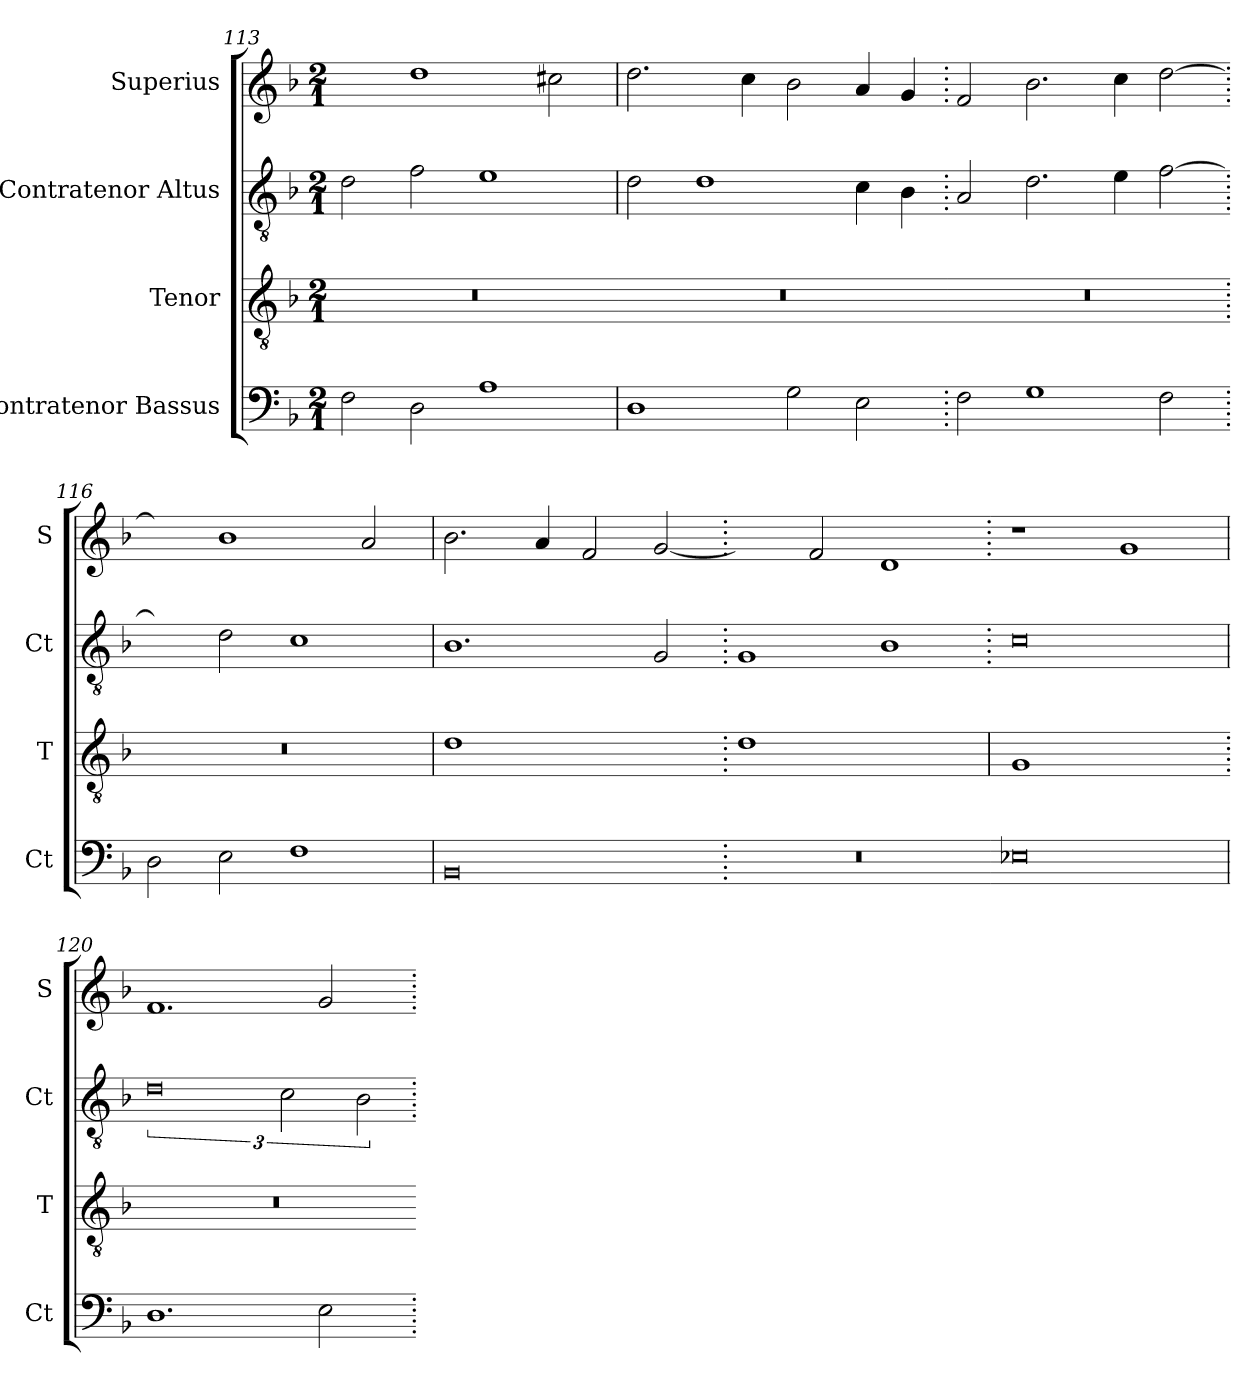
**kern	**kern	**kern	**kern
*part4	*part3	*part2	*part1
*staff4	*staff3	*staff2	*staff1
*I"Contratenor Bassus	*I"Tenor	*I"Contratenor Altus	*I"Superius
*I'Ct	*I'T	*I'Ct	*I'S
*clefF4	*clefGv2	*clefGv2	*clefG2
*k[b-]	*k[b-]	*k[b-]	*k[b-]
*M2/1	*M2/1	*M2/1	*M2/1
=113	=113	=113	=113
!	!LO:N:vis=1	!	!
2F	0r	2d	2ayy]
2D	.	2f	1dd
1A	.	1e	.
.	.	.	2cc#X
=114	=114.	=114	=114
!	!LO:N:vis=1	!	!
1D	0r	2d	2.dd
.	.	1d	.
.	.	.	4cc
2G	.	.	2b-
2E	.	4c	4a
.	.	4B-	4g
=115.	=115	=115.	=115.
!	!LO:N:vis=1	!	!
2F	0r	2A	2f
1G	.	2.d	2.b-
.	.	4e	4cc
2F	.	[2f	[2dd
=116.	=116.	=116.	=116.
!	!LO:N:vis=1	!	!
2D	0r	2fyy]	2ddyy]
2E	.	2d	1b-
1F	.	1c	.
.	.	.	2a
=117	=117	=117	=117
!	!LO:N:vis=1	!	!
0BB-	0d	1.B-	2.b-
.	.	.	4a
.	.	.	2f
.	.	2G	[2g
=118.	=118.	=118.	=118.
!	!LO:N:vis=1	!	!
0r	0d	1G	2gyy]
.	.	.	2f
.	.	1B-	1d
=119.	=119	=119.	=119.
!	!LO:N:vis=1	!	!
0E-X	0G	0c	1r
.	.	.	1g
=120	=120.	=120	=120
!	!LO:N:vis=1	!	!
1.D	0r	3%4d	1.f
.	.	3c	.
2E	.	.	2g
.	.	3B-	.
=.	=	=.	=.
*-	*-	*-	*-
